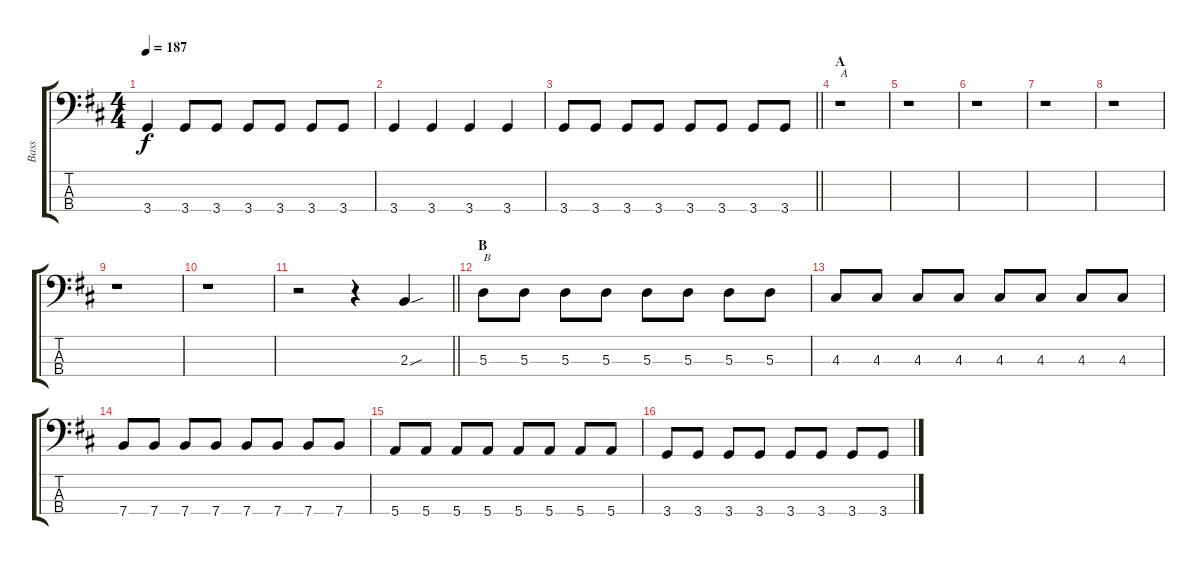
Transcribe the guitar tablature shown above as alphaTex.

\track ("Bass" "Bass") {instrument overdrivenguitar}
\staff {score tabs}
\tuning (G2 D2 A1 E1) {hide}
\ts (4 4)
\tempo 187
\clef f4
\ks d
3.4.4{dy f} 3.4.8 3.4.8 3.4.8 3.4.8 3.4.8 3.4.8 |
3.4.4 3.4.4 3.4.4 3.4.4 |
\barLineRight lightlight
3.4.8 3.4.8 3.4.8 3.4.8 3.4.8 3.4.8 3.4.8 3.4.8 |
\section ("" "A")
r.1{txt "A"} |
r.1 |
r.1 |
r.1 |
r.1 |
r.1 |
r.1 |
\barLineRight lightlight
r.2 r.4 2.3{sou}.4 |
\section ("" "B")
5.3.8{txt "B"} 5.3.8 5.3.8 5.3.8 5.3.8 5.3.8 5.3.8 5.3.8 |
4.3.8 4.3.8 4.3.8 4.3.8 4.3.8 4.3.8 4.3.8 4.3.8 |
7.4.8 7.4.8 7.4.8 7.4.8 7.4.8 7.4.8 7.4.8 7.4.8 |
5.4.8 5.4.8 5.4.8 5.4.8 5.4.8 5.4.8 5.4.8 5.4.8 |
3.4.8 3.4.8 3.4.8 3.4.8 3.4.8 3.4.8 3.4.8 3.4.8
